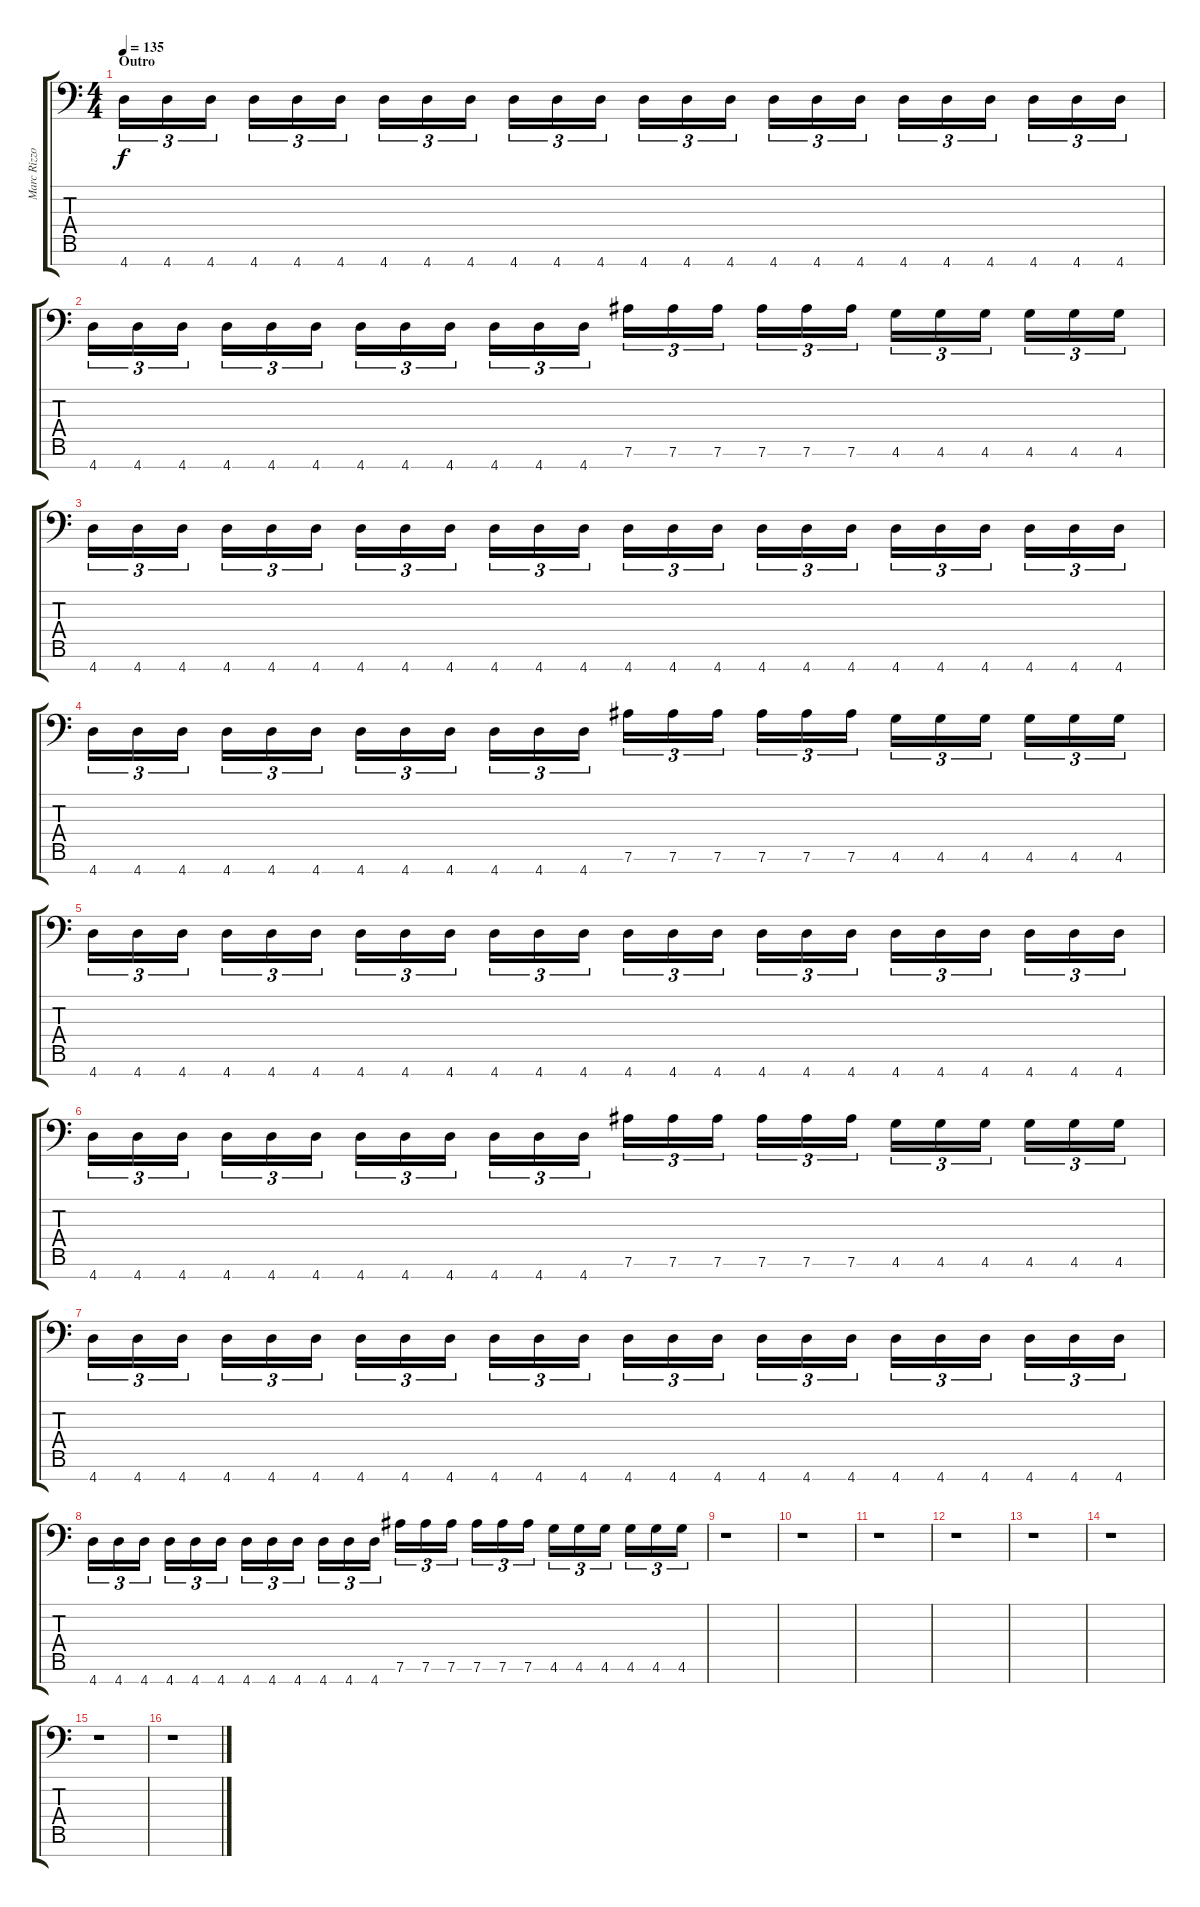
\track ("Marc Rizzo" "Marc Rizzo") {instrument overdrivenguitar}
\staff {score tabs}
\tuning (Eb4 Bb3 Gb3 Db3 Ab2 Eb2 Bb1) {hide}
\ts (4 4)
\section ("" "Outro")
\tempo 135
\clef f4
\ks c
4.7.16{tu (3 2) dy f} 4.7.16{tu (3 2)} 4.7.16{tu (3 2) beam splitsecondary} 4.7.16{tu (3 2)} 4.7.16{tu (3 2)} 4.7.16{tu (3 2)} 4.7.16{tu (3 2)} 4.7.16{tu (3 2)} 4.7.16{tu (3 2) beam splitsecondary} 4.7.16{tu (3 2)} 4.7.16{tu (3 2)} 4.7.16{tu (3 2)} 4.7.16{tu (3 2)} 4.7.16{tu (3 2)} 4.7.16{tu (3 2) beam splitsecondary} 4.7.16{tu (3 2)} 4.7.16{tu (3 2)} 4.7.16{tu (3 2)} 4.7.16{tu (3 2)} 4.7.16{tu (3 2)} 4.7.16{tu (3 2) beam splitsecondary} 4.7.16{tu (3 2)} 4.7.16{tu (3 2)} 4.7.16{tu (3 2)} |
4.7.16{tu (3 2)} 4.7.16{tu (3 2)} 4.7.16{tu (3 2) beam splitsecondary} 4.7.16{tu (3 2)} 4.7.16{tu (3 2)} 4.7.16{tu (3 2)} 4.7.16{tu (3 2)} 4.7.16{tu (3 2)} 4.7.16{tu (3 2) beam splitsecondary} 4.7.16{tu (3 2)} 4.7.16{tu (3 2)} 4.7.16{tu (3 2)} 7.6.16{tu (3 2)} 7.6.16{tu (3 2)} 7.6.16{tu (3 2) beam splitsecondary} 7.6.16{tu (3 2)} 7.6.16{tu (3 2)} 7.6.16{tu (3 2)} 4.6.16{tu (3 2)} 4.6.16{tu (3 2)} 4.6.16{tu (3 2) beam splitsecondary} 4.6.16{tu (3 2)} 4.6.16{tu (3 2)} 4.6.16{tu (3 2)} |
4.7.16{tu (3 2)} 4.7.16{tu (3 2)} 4.7.16{tu (3 2) beam splitsecondary} 4.7.16{tu (3 2)} 4.7.16{tu (3 2)} 4.7.16{tu (3 2)} 4.7.16{tu (3 2)} 4.7.16{tu (3 2)} 4.7.16{tu (3 2) beam splitsecondary} 4.7.16{tu (3 2)} 4.7.16{tu (3 2)} 4.7.16{tu (3 2)} 4.7.16{tu (3 2)} 4.7.16{tu (3 2)} 4.7.16{tu (3 2) beam splitsecondary} 4.7.16{tu (3 2)} 4.7.16{tu (3 2)} 4.7.16{tu (3 2)} 4.7.16{tu (3 2)} 4.7.16{tu (3 2)} 4.7.16{tu (3 2) beam splitsecondary} 4.7.16{tu (3 2)} 4.7.16{tu (3 2)} 4.7.16{tu (3 2)} |
4.7.16{tu (3 2)} 4.7.16{tu (3 2)} 4.7.16{tu (3 2) beam splitsecondary} 4.7.16{tu (3 2)} 4.7.16{tu (3 2)} 4.7.16{tu (3 2)} 4.7.16{tu (3 2)} 4.7.16{tu (3 2)} 4.7.16{tu (3 2) beam splitsecondary} 4.7.16{tu (3 2)} 4.7.16{tu (3 2)} 4.7.16{tu (3 2)} 7.6.16{tu (3 2)} 7.6.16{tu (3 2)} 7.6.16{tu (3 2) beam splitsecondary} 7.6.16{tu (3 2)} 7.6.16{tu (3 2)} 7.6.16{tu (3 2)} 4.6.16{tu (3 2)} 4.6.16{tu (3 2)} 4.6.16{tu (3 2) beam splitsecondary} 4.6.16{tu (3 2)} 4.6.16{tu (3 2)} 4.6.16{tu (3 2)} |
4.7.16{tu (3 2)} 4.7.16{tu (3 2)} 4.7.16{tu (3 2) beam splitsecondary} 4.7.16{tu (3 2)} 4.7.16{tu (3 2)} 4.7.16{tu (3 2)} 4.7.16{tu (3 2)} 4.7.16{tu (3 2)} 4.7.16{tu (3 2) beam splitsecondary} 4.7.16{tu (3 2)} 4.7.16{tu (3 2)} 4.7.16{tu (3 2)} 4.7.16{tu (3 2)} 4.7.16{tu (3 2)} 4.7.16{tu (3 2) beam splitsecondary} 4.7.16{tu (3 2)} 4.7.16{tu (3 2)} 4.7.16{tu (3 2)} 4.7.16{tu (3 2)} 4.7.16{tu (3 2)} 4.7.16{tu (3 2) beam splitsecondary} 4.7.16{tu (3 2)} 4.7.16{tu (3 2)} 4.7.16{tu (3 2)} |
4.7.16{tu (3 2)} 4.7.16{tu (3 2)} 4.7.16{tu (3 2) beam splitsecondary} 4.7.16{tu (3 2)} 4.7.16{tu (3 2)} 4.7.16{tu (3 2)} 4.7.16{tu (3 2)} 4.7.16{tu (3 2)} 4.7.16{tu (3 2) beam splitsecondary} 4.7.16{tu (3 2)} 4.7.16{tu (3 2)} 4.7.16{tu (3 2)} 7.6.16{tu (3 2)} 7.6.16{tu (3 2)} 7.6.16{tu (3 2) beam splitsecondary} 7.6.16{tu (3 2)} 7.6.16{tu (3 2)} 7.6.16{tu (3 2)} 4.6.16{tu (3 2)} 4.6.16{tu (3 2)} 4.6.16{tu (3 2) beam splitsecondary} 4.6.16{tu (3 2)} 4.6.16{tu (3 2)} 4.6.16{tu (3 2)} |
4.7.16{tu (3 2)} 4.7.16{tu (3 2)} 4.7.16{tu (3 2) beam splitsecondary} 4.7.16{tu (3 2)} 4.7.16{tu (3 2)} 4.7.16{tu (3 2)} 4.7.16{tu (3 2)} 4.7.16{tu (3 2)} 4.7.16{tu (3 2) beam splitsecondary} 4.7.16{tu (3 2)} 4.7.16{tu (3 2)} 4.7.16{tu (3 2)} 4.7.16{tu (3 2)} 4.7.16{tu (3 2)} 4.7.16{tu (3 2) beam splitsecondary} 4.7.16{tu (3 2)} 4.7.16{tu (3 2)} 4.7.16{tu (3 2)} 4.7.16{tu (3 2)} 4.7.16{tu (3 2)} 4.7.16{tu (3 2) beam splitsecondary} 4.7.16{tu (3 2)} 4.7.16{tu (3 2)} 4.7.16{tu (3 2)} |
4.7.16{tu (3 2)} 4.7.16{tu (3 2)} 4.7.16{tu (3 2) beam splitsecondary} 4.7.16{tu (3 2)} 4.7.16{tu (3 2)} 4.7.16{tu (3 2)} 4.7.16{tu (3 2)} 4.7.16{tu (3 2)} 4.7.16{tu (3 2) beam splitsecondary} 4.7.16{tu (3 2)} 4.7.16{tu (3 2)} 4.7.16{tu (3 2)} 7.6.16{tu (3 2)} 7.6.16{tu (3 2)} 7.6.16{tu (3 2) beam splitsecondary} 7.6.16{tu (3 2)} 7.6.16{tu (3 2)} 7.6.16{tu (3 2)} 4.6.16{tu (3 2)} 4.6.16{tu (3 2)} 4.6.16{tu (3 2) beam splitsecondary} 4.6.16{tu (3 2)} 4.6.16{tu (3 2)} 4.6.16{tu (3 2)} |
r.1 |
r.1 |
r.1 |
r.1 |
r.1 |
r.1 |
r.1 |
r.1
